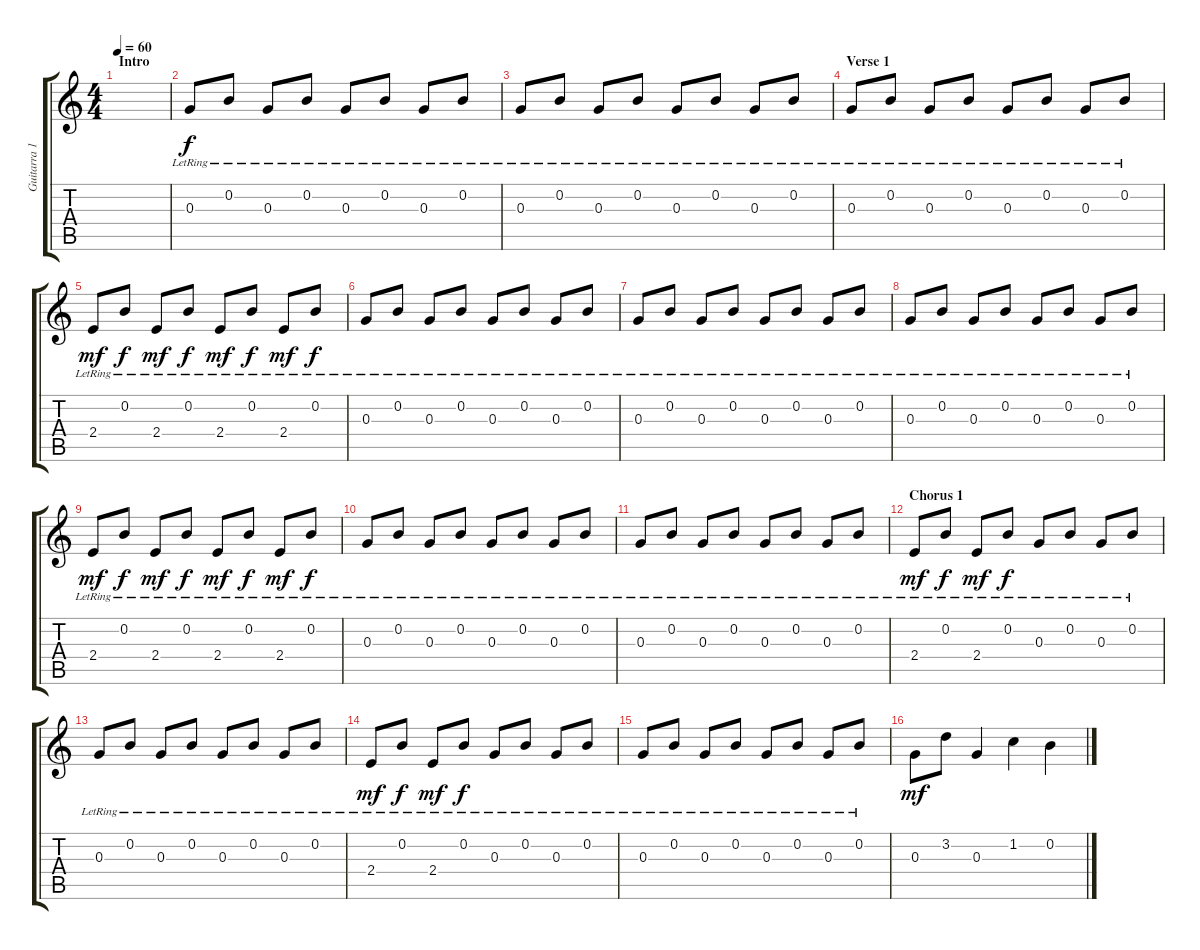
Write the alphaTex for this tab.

\track ("Guitarra 1" "Guitarra 1") {instrument acousticguitarsteel}
\staff {score tabs}
\tuning (E4 B3 G3 D3 A2 E2) {hide}
\ts (4 4)
\section ("" "Intro")
\tempo 60
\clef g2
\ks c
|
0.3{lr}.8 0.2{lr}.8 0.3{lr}.8 0.2{lr}.8 0.3{lr}.8 0.2{lr}.8 0.3{lr}.8 0.2{lr}.8 |
0.3{lr}.8 0.2{lr}.8 0.3{lr}.8 0.2{lr}.8 0.3{lr}.8 0.2{lr}.8 0.3{lr}.8 0.2{lr}.8 |
\section ("" "Verse 1")
0.3{lr}.8 0.2{lr}.8 0.3{lr}.8 0.2{lr}.8 0.3{lr}.8 0.2{lr}.8 0.3{lr}.8 0.2{lr}.8 |
2.4{lr}.8{dy mf} 0.2{lr}.8{dy f} 2.4{lr}.8{dy mf} 0.2{lr}.8{dy f} 2.4{lr}.8{dy mf} 0.2{lr}.8{dy f} 2.4{lr}.8{dy mf} 0.2{lr}.8{dy f} |
0.3{lr}.8 0.2{lr}.8 0.3{lr}.8 0.2{lr}.8 0.3{lr}.8 0.2{lr}.8 0.3{lr}.8 0.2{lr}.8 |
0.3{lr}.8 0.2{lr}.8 0.3{lr}.8 0.2{lr}.8 0.3{lr}.8 0.2{lr}.8 0.3{lr}.8 0.2{lr}.8 |
0.3{lr}.8 0.2{lr}.8 0.3{lr}.8 0.2{lr}.8 0.3{lr}.8 0.2{lr}.8 0.3{lr}.8 0.2{lr}.8 |
2.4{lr}.8{dy mf} 0.2{lr}.8{dy f} 2.4{lr}.8{dy mf} 0.2{lr}.8{dy f} 2.4{lr}.8{dy mf} 0.2{lr}.8{dy f} 2.4{lr}.8{dy mf} 0.2{lr}.8{dy f} |
0.3{lr}.8 0.2{lr}.8 0.3{lr}.8 0.2{lr}.8 0.3{lr}.8 0.2{lr}.8 0.3{lr}.8 0.2{lr}.8 |
0.3{lr}.8 0.2{lr}.8 0.3{lr}.8 0.2{lr}.8 0.3{lr}.8 0.2{lr}.8 0.3{lr}.8 0.2{lr}.8 |
\section ("" "Chorus 1")
2.4{lr}.8{dy mf} 0.2{lr}.8{dy f} 2.4{lr}.8{dy mf} 0.2{lr}.8{dy f} 0.3{lr}.8 0.2{lr}.8 0.3{lr}.8 0.2{lr}.8 |
0.3{lr}.8 0.2{lr}.8 0.3{lr}.8 0.2{lr}.8 0.3{lr}.8 0.2{lr}.8 0.3{lr}.8 0.2{lr}.8 |
2.4{lr}.8{dy mf} 0.2{lr}.8{dy f} 2.4{lr}.8{dy mf} 0.2{lr}.8{dy f} 0.3{lr}.8 0.2{lr}.8 0.3{lr}.8 0.2{lr}.8 |
0.3{lr}.8 0.2{lr}.8 0.3{lr}.8 0.2{lr}.8 0.3{lr}.8 0.2{lr}.8 0.3{lr}.8 0.2{lr}.8 |
0.3.8{dy mf} 3.2.8 0.3.4 1.2.4 0.2.4
